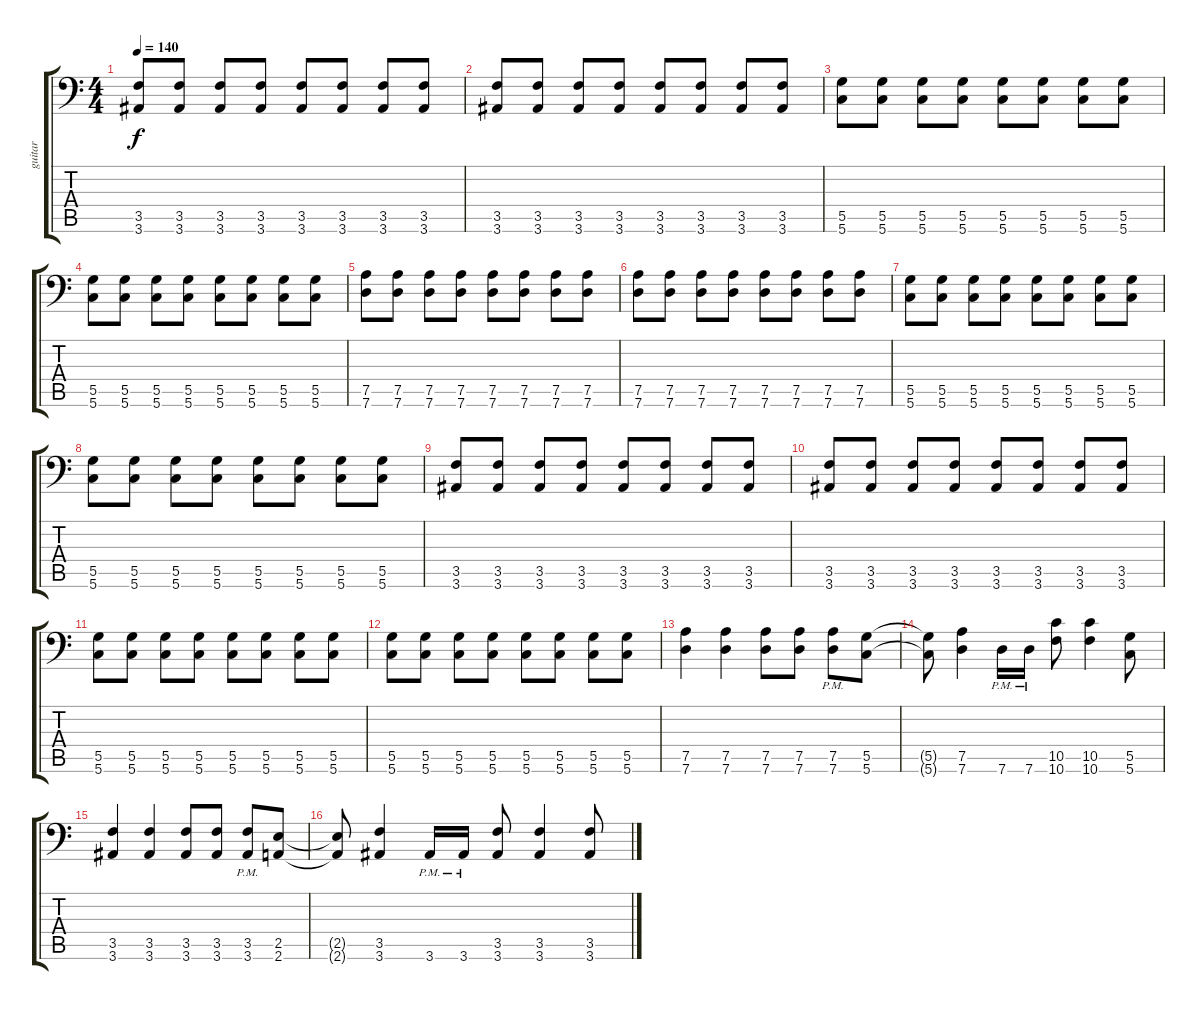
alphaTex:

\track ("guitar" "guitar") {instrument distortionguitar}
\staff {score tabs}
\tuning (A3 E3 C3 G2 D2 G1) {hide}
\ts (4 4)
\tempo 140
\clef f4
\ks c
(3.5 3.6).8{dy f} (3.5 3.6).8 (3.5 3.6).8 (3.5 3.6).8 (3.5 3.6).8 (3.5 3.6).8 (3.5 3.6).8 (3.5 3.6).8 |
(3.5 3.6).8 (3.5 3.6).8 (3.5 3.6).8 (3.5 3.6).8 (3.5 3.6).8 (3.5 3.6).8 (3.5 3.6).8 (3.5 3.6).8 |
(5.5 5.6).8 (5.5 5.6).8 (5.5 5.6).8 (5.5 5.6).8 (5.5 5.6).8 (5.5 5.6).8 (5.5 5.6).8 (5.5 5.6).8 |
(5.5 5.6).8 (5.5 5.6).8 (5.5 5.6).8 (5.5 5.6).8 (5.5 5.6).8 (5.5 5.6).8 (5.5 5.6).8 (5.5 5.6).8 |
(7.5 7.6).8 (7.5 7.6).8 (7.5 7.6).8 (7.5 7.6).8 (7.5 7.6).8 (7.5 7.6).8 (7.5 7.6).8 (7.5 7.6).8 |
(7.5 7.6).8 (7.5 7.6).8 (7.5 7.6).8 (7.5 7.6).8 (7.5 7.6).8 (7.5 7.6).8 (7.5 7.6).8 (7.5 7.6).8 |
(5.5 5.6).8 (5.5 5.6).8 (5.5 5.6).8 (5.5 5.6).8 (5.5 5.6).8 (5.5 5.6).8 (5.5 5.6).8 (5.5 5.6).8 |
(5.5 5.6).8 (5.5 5.6).8 (5.5 5.6).8 (5.5 5.6).8 (5.5 5.6).8 (5.5 5.6).8 (5.5 5.6).8 (5.5 5.6).8 |
(3.5 3.6).8 (3.5 3.6).8 (3.5 3.6).8 (3.5 3.6).8 (3.5 3.6).8 (3.5 3.6).8 (3.5 3.6).8 (3.5 3.6).8 |
(3.5 3.6).8 (3.5 3.6).8 (3.5 3.6).8 (3.5 3.6).8 (3.5 3.6).8 (3.5 3.6).8 (3.5 3.6).8 (3.5 3.6).8 |
(5.5 5.6).8 (5.5 5.6).8 (5.5 5.6).8 (5.5 5.6).8 (5.5 5.6).8 (5.5 5.6).8 (5.5 5.6).8 (5.5 5.6).8 |
(5.5 5.6).8 (5.5 5.6).8 (5.5 5.6).8 (5.5 5.6).8 (5.5 5.6).8 (5.5 5.6).8 (5.5 5.6).8 (5.5 5.6).8 |
(7.5 7.6).4 (7.5 7.6).4 (7.5 7.6).8 (7.5 7.6).8 (7.5{pm} 7.6{pm}).8 (5.5 5.6).8 |
(5.5{t} 5.6{t}).8 (7.5 7.6).4 7.6{pm}.16 7.6{pm}.16 (10.5 10.6).8 (10.5 10.6).4 (5.5 5.6).8 |
(3.5 3.6).4 (3.5 3.6).4 (3.5 3.6).8 (3.5 3.6).8 (3.5{pm} 3.6{pm}).8 (2.5 2.6).8 |
(2.5{t} 2.6{t}).8 (3.5 3.6).4 3.6{pm}.16 3.6{pm}.16 (3.5 3.6).8 (3.5 3.6).4 (3.5 3.6).8
